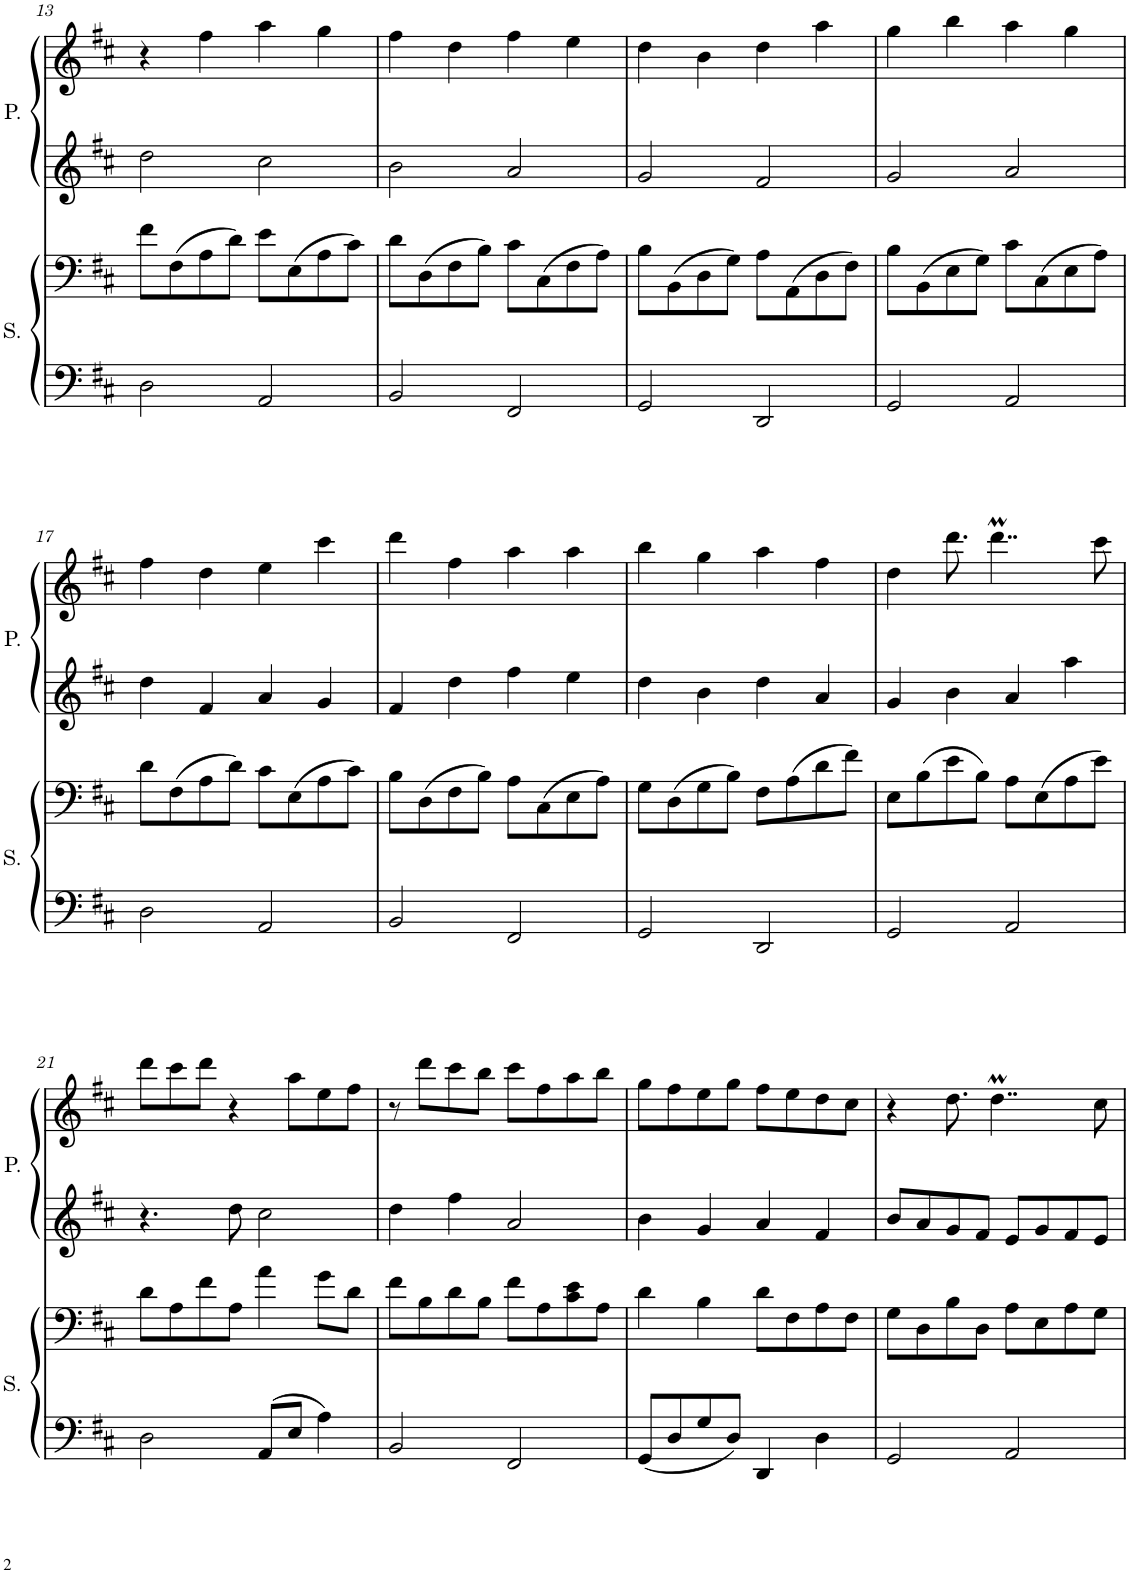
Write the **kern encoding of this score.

**kern	**kern	**kern	**kern
*part2	*part2	*part1	*part1
*staff4	*staff3	*staff2	*staff1
*I"Secondo	*	*I"Primo	*
*I'S.	*	*I'P.	*
!!LO:PB:g=z
*clefF4	*clefF4	*clefG2	*clefG2
*k[f#c#]	*k[f#c#]	*k[f#c#]	*k[f#c#]
*M4/4	*M4/4	*M4/4	*M4/4
=13	=13	=13	=13
2D\	8f#\L	2dd\	4r
.	(8F#\	.	.
.	8A\	.	4ff#\
.	8d\J)	.	.
2AA/	8e\L	2cc#\	4aa\
.	(8E\	.	.
.	8A\	.	4gg\
.	8c#\J)	.	.
=14	=14	=14	=14
2BB/	8d\L	2b\	4ff#\
.	(8D\	.	.
.	8F#\	.	4dd\
.	8B\J)	.	.
2FF#/	8c#\L	2a/	4ff#\
.	(8C#\	.	.
.	8F#\	.	4ee\
.	8A\J)	.	.
=15	=15	=15	=15
2GG/	8B\L	2g/	4dd\
.	(8BB\	.	.
.	8D\	.	4b\
.	8G\J)	.	.
2DD/	8A\L	2f#/	4dd\
.	(8AA\	.	.
.	8D\	.	4aa\
.	8F#\J)	.	.
=16	=16	=16	=16
2GG/	8B\L	2g/	4gg\
.	(8BB\	.	.
.	8E\	.	4bb\
.	8G\J)	.	.
2AA/	8c#\L	2a/	4aa\
.	(8C#\	.	.
.	8E\	.	4gg\
.	8A\J)	.	.
!!LO:LB:g=z
=17	=17	=17	=17
2D\	8d\L	4dd\	4ff#\
.	(8F#\	.	.
.	8A\	4f#/	4dd\
.	8d\J)	.	.
2AA/	8c#\L	4a/	4ee\
.	(8E\	.	.
.	8A\	4g/	4ccc#\
.	8c#\J)	.	.
=18	=18	=18	=18
2BB/	8B\L	4f#/	4ddd\
.	(8D\	.	.
.	8F#\	4dd\	4ff#\
.	8B\J)	.	.
2FF#/	8A\L	4ff#\	4aa\
.	(8C#\	.	.
.	8E\	4ee\	4aa\
.	8A\J)	.	.
=19	=19	=19	=19
2GG/	8G\L	4dd\	4bb\
.	(8D\	.	.
.	8G\	4b\	4gg\
.	8B\J)	.	.
2DD/	8F#\L	4dd\	4aa\
.	(8A\	.	.
.	8d\	4a/	4ff#\
.	8f#\J)	.	.
=20	=20	=20	=20
2GG/	8E\L	4g/	4dd\
.	(8B\	.	.
.	8e\	4b\	8.ddd\
.	8B\J)	.	.
.	.	.	4..dddM\
2AA/	8A\L	4a/	.
.	(8E\	.	.
.	8A\	4aa\	.
.	8e\J)	.	8ccc#\
!!LO:LB:g=z
=21	=21	=21	=21
2D\	8d\L	4.r	8ddd\L
.	8A\	.	8ccc#\
.	8f#\	.	8ddd\J
.	8A\J	8dd\	4r
8AA/L	4a\	2cc#\	.
8E/J	.	.	8aa\L
4A\	8g\L	.	8ee\
.	8d\J	.	8ff#\J
=22	=22	=22	=22
2BB/	8f#\L	4dd\	8r
.	8B\	.	8ddd\L
.	8d\	4ff#\	8ccc#\
.	8B\J	.	8bb\J
2FF#/	8f#\L	2a/	8ccc#\L
.	8A\	.	8ff#\
.	8c#\ 8e\	.	8aa\
.	8A\J	.	8bb\J
=23	=23	=23	=23
8GG/L	4d\	4b\	8gg\L
8D/	.	.	8ff#\
8G/	4B\	4g/	8ee\
8D/J	.	.	8gg\J
4DD/	8d\L	4a/	8ff#\L
.	8F#\	.	8ee\
4D\	8A\	4f#/	8dd\
.	8F#\J	.	8cc#\J
=24	=24	=24	=24
2GG/	8G\L	8b/L	4r
.	8D\	8a/	.
.	8B\	8g/	8.dd\
.	8D\J	8f#/J	.
.	.	.	4..ddM\
2AA/	8A\L	8e/L	.
.	8E\	8g/	.
.	8A\	8f#/	.
.	8G\J	8e/J	8cc#\
=	=	=	=
*-	*-	*-	*-
